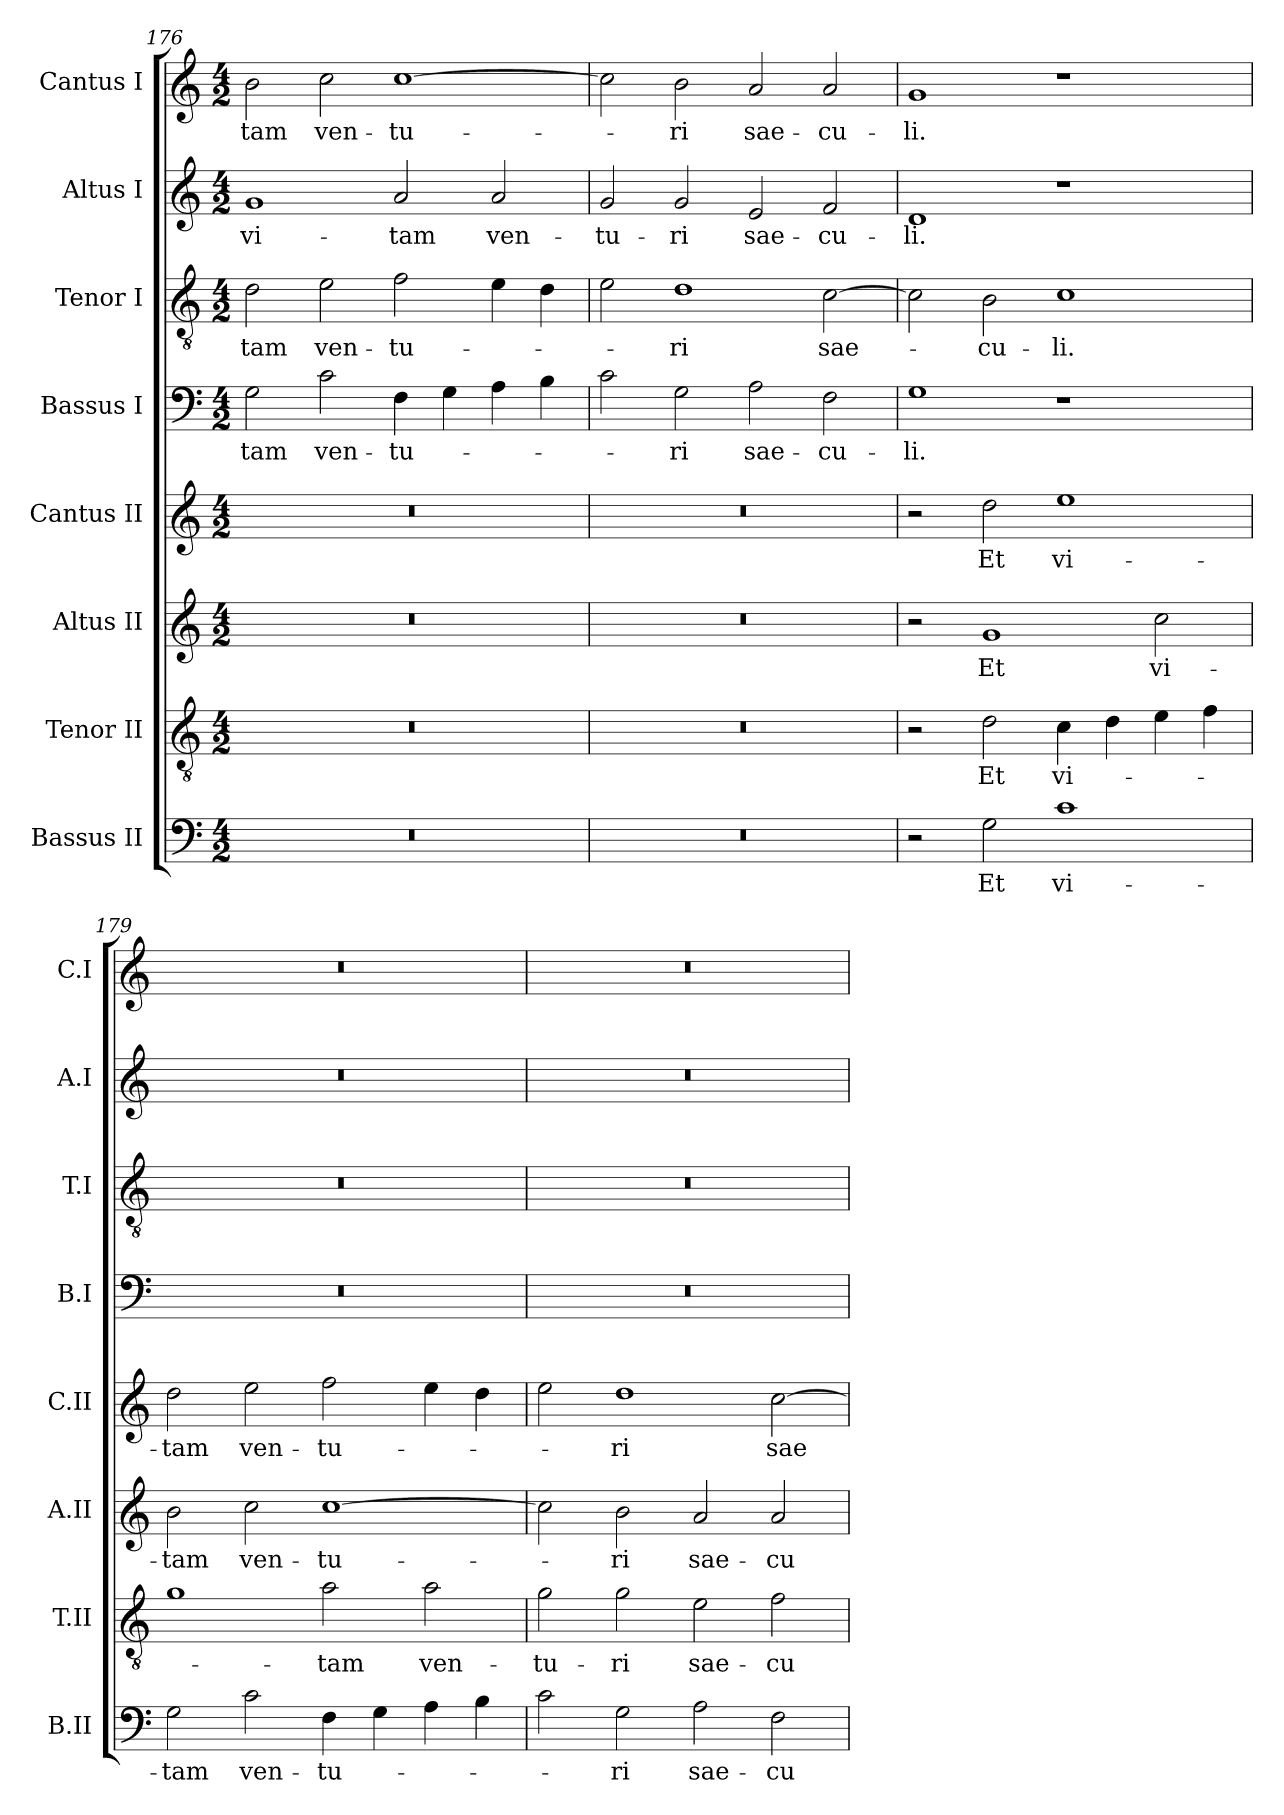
**kern	**text	**kern	**text	**kern	**text	**kern	**text	**kern	**text	**kern	**text	**kern	**text	**kern	**text
*part8	*part8	*part7	*part7	*part6	*part6	*part5	*part5	*part4	*part4	*part3	*part3	*part2	*part2	*part1	*part1
*staff8	*staff8	*staff7	*staff7	*staff6	*staff6	*staff5	*staff5	*staff4	*staff4	*staff3	*staff3	*staff2	*staff2	*staff1	*staff1
*I"Bassus II	*	*I"Tenor II	*	*I"Altus II	*	*I"Cantus II	*	*I"Bassus I	*	*I"Tenor I	*	*I"Altus I	*	*I"Cantus I	*
*I'B.II	*	*I'T.II	*	*I'A.II	*	*I'C.II	*	*I'B.I	*	*I'T.I	*	*I'A.I	*	*I'C.I	*
*clefF4	*	*clefGv2	*	*clefG2	*	*clefG2	*	*clefF4	*	*clefGv2	*	*clefG2	*	*clefG2	*
*	*	*ITrd7c12	*	*	*	*	*	*	*	*ITrd7c12	*	*	*	*	*
*k[]	*	*k[]	*	*k[]	*	*k[]	*	*k[]	*	*k[]	*	*k[]	*	*k[]	*
*C:	*	*C:	*	*C:	*	*C:	*	*C:	*	*C:	*	*C:	*	*C:	*
*M4/2	*	*M4/2	*	*M4/2	*	*M4/2	*	*M4/2	*	*M4/2	*	*M4/2	*	*M4/2	*
=176	=176	=176	=176	=176	=176	=176	=176	=176	=176	=176	=176	=176	=176	=176	=176
0r	.	0r	.	0r	.	0r	.	2G\	-tam	2D\	-tam	1g/	vi-	2b\	-tam
.	.	.	.	.	.	.	.	2c\	ven-	2E\	ven-	.	.	2cc\	ven-
.	.	.	.	.	.	.	.	4F\	-tu-	2F\	-tu-	2a/	-tam	[1cc\	-tu-
.	.	.	.	.	.	.	.	4G\	.	.	.	.	.	.	.
.	.	.	.	.	.	.	.	4A\	.	4E\	.	2a/	ven-	.	.
.	.	.	.	.	.	.	.	4B\	.	4D\	.	.	.	.	.
=177	=177	=177	=177	=177	=177	=177	=177	=177	=177	=177	=177	=177	=177	=177	=177
0r	.	0r	.	0r	.	0r	.	2c\	.	2E\	.	2g/	-tu-	2cc\]	.
.	.	.	.	.	.	.	.	2G\	-ri	1D\	-ri	2g/	-ri	2b\	-ri
.	.	.	.	.	.	.	.	2A\	sae-	.	.	2e/	sae-	2a/	sae-
.	.	.	.	.	.	.	.	2F\	-cu-	[2C\	sae-	2f/	-cu-	2a/	-cu-
=178	=178	=178	=178	=178	=178	=178	=178	=178	=178	=178	=178	=178	=178	=178	=178
2r	.	2r	.	2r	.	2r	.	1G\	-li.	2C\]	.	1d/	-li.	1g/	-li.
2G\	Et	2D\	Et	1g/	Et	2dd\	Et	.	.	2BB\	-cu-	.	.	.	.
1c\	vi-	4C\	vi-	.	.	1ee\	vi-	1r	.	1C\	-li.	1r	.	1r	.
.	.	4D\	.	.	.	.	.	.	.	.	.	.	.	.	.
.	.	4E\	.	2cc\	vi-	.	.	.	.	.	.	.	.	.	.
.	.	4F\	.	.	.	.	.	.	.	.	.	.	.	.	.
=179	=179	=179	=179	=179	=179	=179	=179	=179	=179	=179	=179	=179	=179	=179	=179
2G\	-tam	1G\	.	2b\	-tam	2dd\	-tam	0r	.	0r	.	0r	.	0r	.
2c\	ven-	.	.	2cc\	ven-	2ee\	ven-	.	.	.	.	.	.	.	.
4F\	-tu-	2A\	-tam	[1cc\	-tu-	2ff\	-tu-	.	.	.	.	.	.	.	.
4G\	.	.	.	.	.	.	.	.	.	.	.	.	.	.	.
4A\	.	2A\	ven-	.	.	4ee\	.	.	.	.	.	.	.	.	.
4B\	.	.	.	.	.	4dd\	.	.	.	.	.	.	.	.	.
=180	=180	=180	=180	=180	=180	=180	=180	=180	=180	=180	=180	=180	=180	=180	=180
2c\	.	2G\	-tu-	2cc\]	.	2ee\	.	0r	.	0r	.	0r	.	0r	.
2G\	-ri	2G\	-ri	2b\	-ri	1dd\	-ri	.	.	.	.	.	.	.	.
2A\	sae-	2E\	sae-	2a/	sae-	.	.	.	.	.	.	.	.	.	.
2F\	-cu-	2F\	-cu-	2a/	-cu-	[2cc\	sae-	.	.	.	.	.	.	.	.
=	=	=	=	=	=	=	=	=	=	=	=	=	=	=	=
*-	*-	*-	*-	*-	*-	*-	*-	*-	*-	*-	*-	*-	*-	*-	*-
